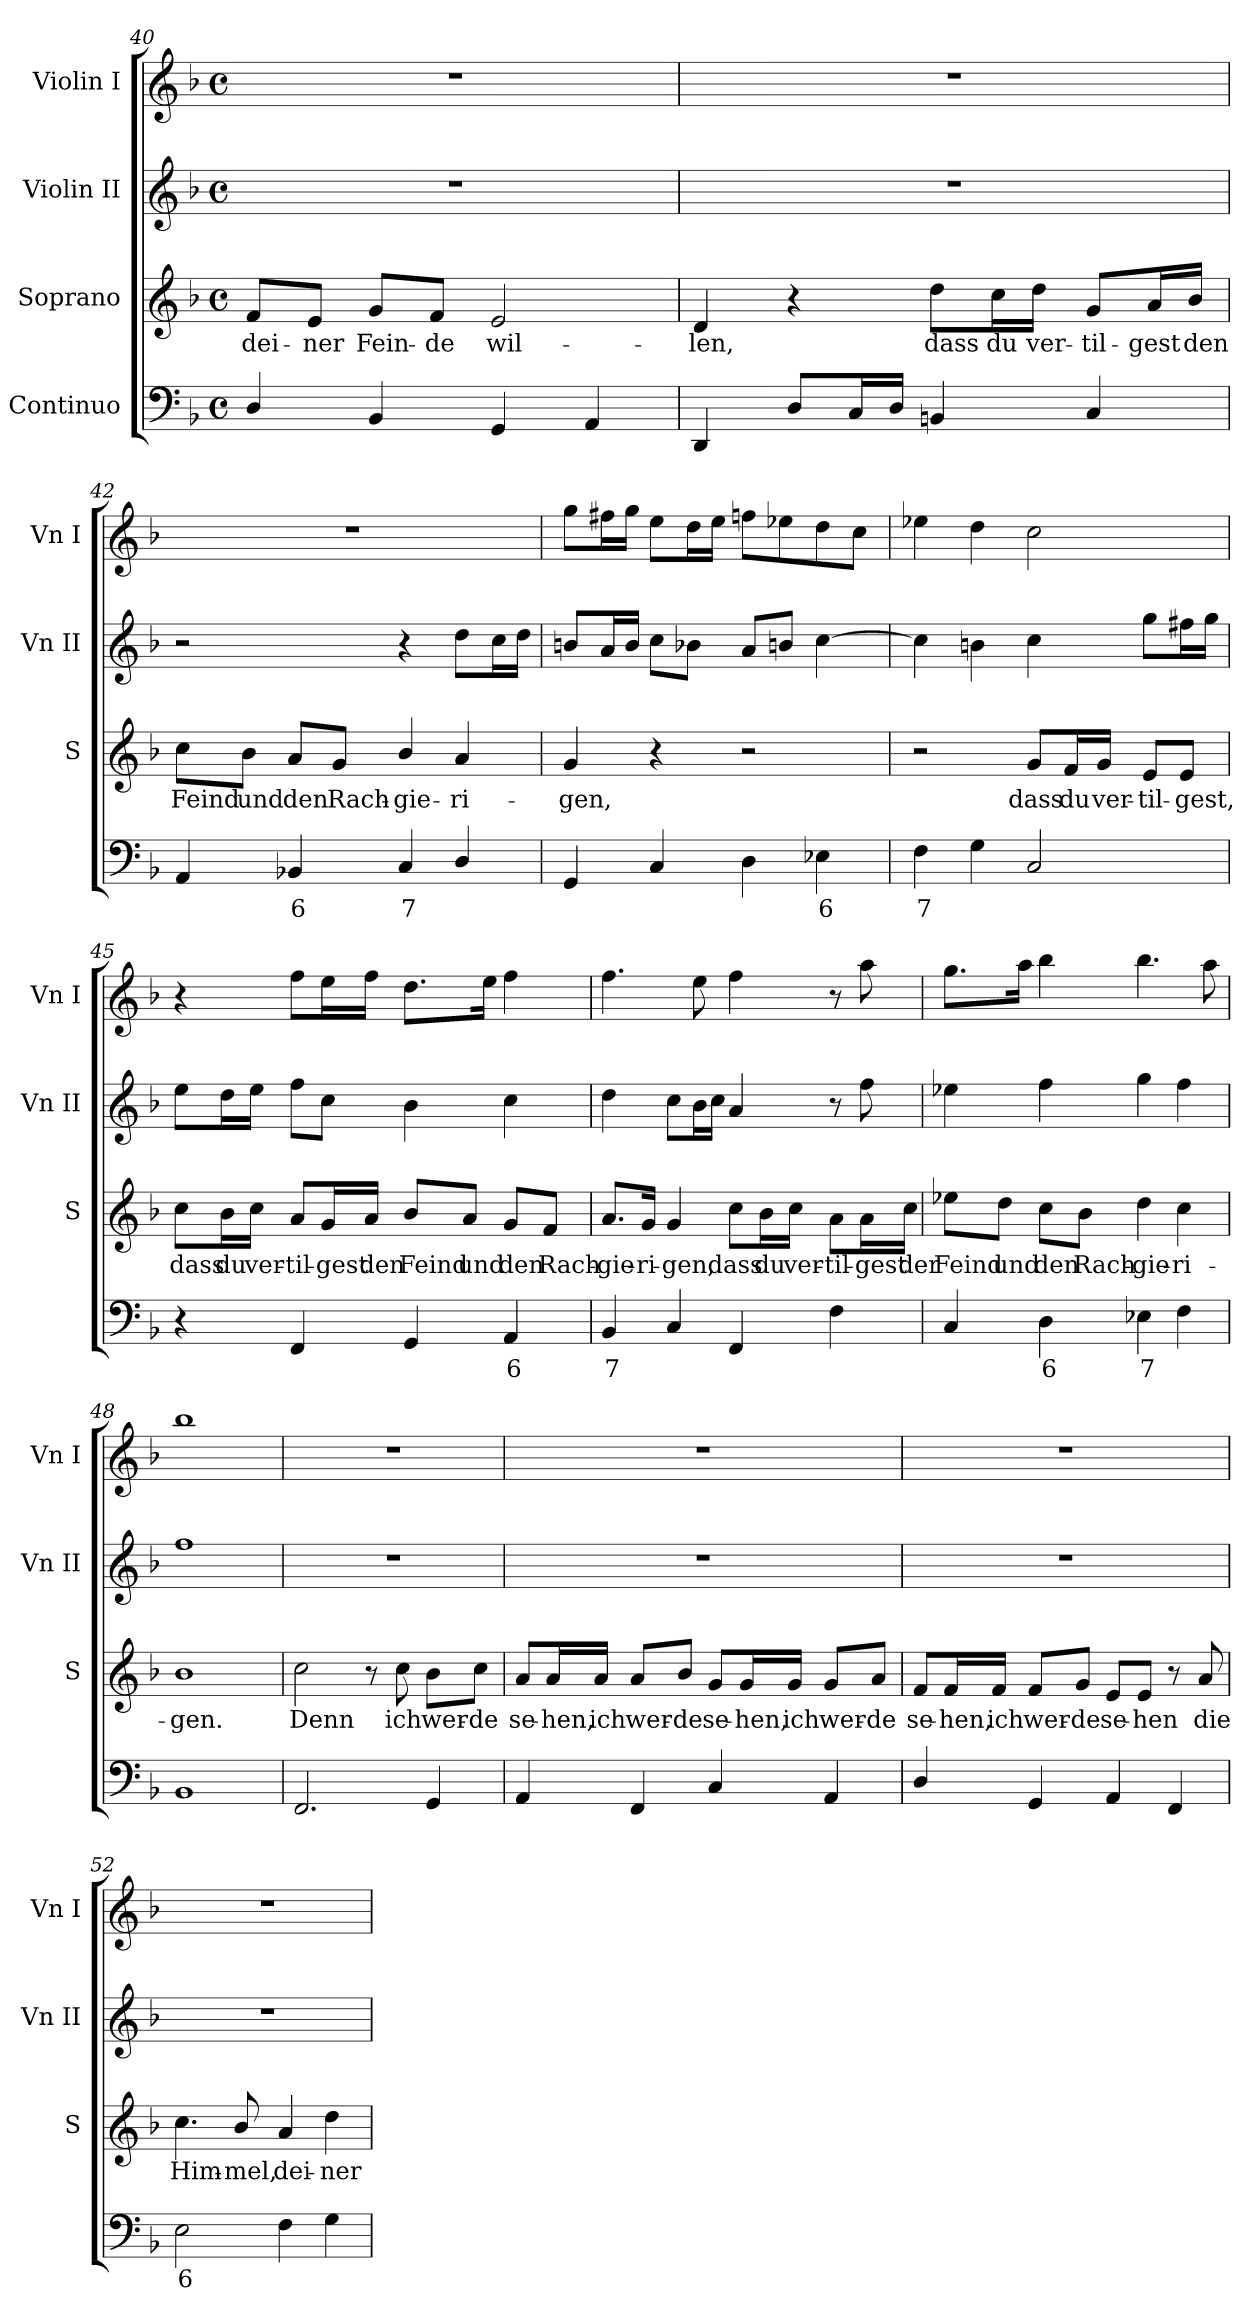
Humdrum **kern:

**kern	**text	**kern	**text	**kern	**kern
*part4	*part4	*part3	*part3	*part2	*part1
*staff4	*staff4	*staff3	*staff3	*staff2	*staff1
*I"Continuo	*	*I"Soprano	*	*I"Violin II	*I"Violin I
*	*	*I'S	*	*I'Vn II	*I'Vn I
*clefF4	*	*clefG2	*	*clefG2	*clefG2
*k[b-]	*	*k[b-]	*	*k[b-]	*k[b-]
*F:	*	*F:	*	*F:	*F:
*M4/4	*	*M4/4	*	*M4/4	*M4/4
*met(c)	*	*met(c)	*	*met(c)	*met(c)
=40	=40	=40	=40	=40	=40
!	!	!	!LO:LY:b	!	!
4D/	.	8f/L	dei-	1r	1r
!	!	!	!LO:LY:b	!	!
.	.	8e/J	-ner	.	.
!	!	!	!LO:LY:b	!	!
4BB-	.	8g/L	Fein-	.	.
!	!	!	!LO:LY:b	!	!
.	.	8f/J	-de	.	.
!	!	!	!LO:LY:b	!	!
4GG	.	2e	wil-	.	.
4AA	.	.	.	.	.
=41	=41	=41	=41	=41	=41
!	!	!	!LO:LY:b	!	!
4DD	.	4d	-len,	1r	1r
8DL	.	4r	.	.	.
16CL	.	.	.	.	.
16DJJ	.	.	.	.	.
!	!	!	!LO:LY:b	!	!
4BBn	.	8dd\L	dass	.	.
!	!	!	!LO:LY:b	!	!
.	.	16cc\L	du	.	.
!	!	!	!LO:LY:b	!	!
.	.	16dd\JJ	ver-	.	.
!	!	!	!LO:LY:b	!	!
4C	.	8g/L	-til-	.	.
!	!	!	!LO:LY:b	!	!
.	.	16a/L	-gest	.	.
!	!	!	!LO:LY:b	!	!
.	.	16b-/JJ	den	.	.
!!LO:LB:g=z
=42	=42	=42	=42	=42	=42
!	!	!	!LO:LY:b	!	!
4AA	.	8cc\L	Feind	2r	1r
!	!	!	!LO:LY:b	!	!
.	.	8b-\J	und	.	.
!	!LO:LY:b	!	!LO:LY:b	!	!
4BB-X	6	8a/L	den	.	.
!	!	!	!LO:LY:b	!	!
.	.	8g/J	Rach-	.	.
!	!LO:LY:b	!	!LO:LY:b	!	!
4C	7	4b-/	-gie-	4r	.
!	!	!	!LO:LY:b	!	!
4D/	.	4a	-ri-	8ddL	.
.	.	.	.	16ccL	.
.	.	.	.	16ddJJ	.
=43	=43	=43	=43	=43	=43
!	!	!	!LO:LY:b	!	!
4GG	.	4g	-gen,	8bnL	8ggL
.	.	.	.	16aL	16ff#XL
.	.	.	.	16bJJ	16ggJJ
4C	.	4r	.	8ccL	8eeL
.	.	.	.	8b-XJ	16ddL
.	.	.	.	.	16eeJJ
4D	.	2r	.	8aL	8ffnL
.	.	.	.	8bnJ	8ee-X
!	!LO:LY:b	!	!	!	!
4E-X	6	.	.	[4cc	8dd
.	.	.	.	.	8ccJ
=44	=44	=44	=44	=44	=44
!	!LO:LY:b	!	!	!	!
4F	7	2r	.	4cc]	4ee-X
4G	.	.	.	4bn	4dd
!	!	!	!LO:LY:b	!	!
2C	.	8g/L	dass	4cc	2cc
!	!	!	!LO:LY:b	!	!
.	.	16f/L	du	.	.
!	!	!	!LO:LY:b	!	!
.	.	16g/JJ	ver-	.	.
!	!	!	!LO:LY:b	!	!
.	.	8e/L	-til-	8ggL	.
!	!	!	!LO:LY:b	!	!
.	.	8e/J	-gest,	16ff#XL	.
.	.	.	.	16ggJJ	.
!!LO:LB:g=z
=45	=45	=45	=45	=45	=45
!	!	!	!LO:LY:b	!	!
4r	.	8cc\L	dass	8eeL	4r
!	!	!	!LO:LY:b	!	!
.	.	16b-\L	du	16ddL	.
!	!	!	!LO:LY:b	!	!
.	.	16cc\JJ	ver-	16eeJJ	.
!	!	!	!LO:LY:b	!	!
4FF	.	8a/L	-til-	8ffL	8ffL
!	!	!	!LO:LY:b	!	!
.	.	16g/L	-gest	8ccJ	16eeL
!	!	!	!LO:LY:b	!	!
.	.	16a/JJ	den	.	16ffJJ
!	!	!	!LO:LY:b	!	!
4GG	.	8b-/L	Feind	4b-	8.ddL
!	!	!	!LO:LY:b	!	!
.	.	8a/J	und	.	.
.	.	.	.	.	16eeJ
!	!LO:LY:b	!	!LO:LY:b	!	!
4AA	6	8g/L	den	4cc	4ff
!	!	!	!LO:LY:b	!	!
.	.	8f/J	Rach-	.	.
=46	=46	=46	=46	=46	=46
!	!LO:LY:b	!	!LO:LY:b	!	!
4BB-	7	8.a/L	-gie-	4dd	4.ff
!	!	!	!LO:LY:b	!	!
.	.	16g/Jk	-ri-	.	.
!	!	!	!LO:LY:b	!	!
4C	.	4g	-gen,	8ccL	.
.	.	.	.	16b-L	8ee
.	.	.	.	16ccJJ	.
!	!	!	!LO:LY:b	!	!
4FF	.	8cc\L	dass	4a	4ff
!	!	!	!LO:LY:b	!	!
.	.	16b-\L	du	.	.
!	!	!	!LO:LY:b	!	!
.	.	16cc\JJ	ver-	.	.
!	!	!	!LO:LY:b	!	!
4F	.	8a\L	-til-	8r	8r
!	!	!	!LO:LY:b	!	!
.	.	16a\L	-gest	8ff	8aa
!	!	!	!LO:LY:b	!	!
.	.	16cc\JJ	der	.	.
!!LO:LB:g=z
=47	=47	=47	=47	=47	=47
!	!	!	!LO:LY:b	!	!
4C	.	8ee-X\L	Feind	4ee-X	8.ggL
!	!	!	!LO:LY:b	!	!
.	.	8dd\J	und	.	.
.	.	.	.	.	16aaJ
!	!LO:LY:b	!	!LO:LY:b	!	!
4D	6	8cc\L	den	4ff	4bb-
!	!	!	!LO:LY:b	!	!
.	.	8b-\J	Rach-	.	.
!	!LO:LY:b	!	!LO:LY:b	!	!
4E-X	7	4dd	-gie-	4gg	4.bb-
!	!	!	!LO:LY:b	!	!
4F	.	4cc	-ri-	4ff	.
.	.	.	.	.	8aa
=48	=48	=48	=48	=48	=48
!	!	!	!LO:LY:b	!	!
1BB-	.	1b-	-gen.	1ff	1bb-
=49	=49	=49	=49	=49	=49
!	!	!	!LO:LY:b	!	!
2.FF	.	2cc	Denn	1r	1r
.	.	8r	.	.	.
!	!	!	!LO:LY:b	!	!
.	.	8cc	ich	.	.
!	!	!	!LO:LY:b	!	!
4GG	.	8b-\L	wer-	.	.
!	!	!	!LO:LY:b	!	!
.	.	8cc\J	-de	.	.
=50	=50	=50	=50	=50	=50
!	!	!	!LO:LY:b	!	!
4AA	.	8a/L	se-	1r	1r
!	!	!	!LO:LY:b	!	!
.	.	16a/L	-hen,	.	.
!	!	!	!LO:LY:b	!	!
.	.	16a/JJ	ich	.	.
!	!	!	!LO:LY:b	!	!
4FF	.	8a/L	wer-	.	.
!	!	!	!LO:LY:b	!	!
.	.	8b-/J	-de	.	.
!	!	!	!LO:LY:b	!	!
4C	.	8g/L	se-	.	.
!	!	!	!LO:LY:b	!	!
.	.	16g/L	-hen,	.	.
!	!	!	!LO:LY:b	!	!
.	.	16g/JJ	ich	.	.
!	!	!	!LO:LY:b	!	!
4AA	.	8g/L	wer-	.	.
!	!	!	!LO:LY:b	!	!
.	.	8a/J	-de	.	.
!!LO:LB:g=z
=51	=51	=51	=51	=51	=51
!	!	!	!LO:LY:b	!	!
4D/	.	8f/L	se-	1r	1r
!	!	!	!LO:LY:b	!	!
.	.	16f/L	-hen,	.	.
!	!	!	!LO:LY:b	!	!
.	.	16f/JJ	ich	.	.
!	!	!	!LO:LY:b	!	!
4GG	.	8f/L	wer-	.	.
!	!	!	!LO:LY:b	!	!
.	.	8g/J	-de	.	.
!	!	!	!LO:LY:b	!	!
4AA	.	8e/L	se-	.	.
!	!	!	!LO:LY:b	!	!
.	.	8e/J	-hen	.	.
4FF	.	8r	.	.	.
!	!	!	!LO:LY:b	!	!
.	.	8a	die	.	.
=52	=52	=52	=52	=52	=52
!	!LO:LY:b	!	!LO:LY:b	!	!
2E	6	4.cc	Him-	1r	1r
!	!	!	!LO:LY:b	!	!
.	.	8b-/	-mel,	.	.
!	!	!	!LO:LY:b	!	!
4F	.	4a	dei-	.	.
!	!	!	!LO:LY:b	!	!
4G	.	4dd	-ner	.	.
=	=	=	=	=	=
*-	*-	*-	*-	*-	*-
